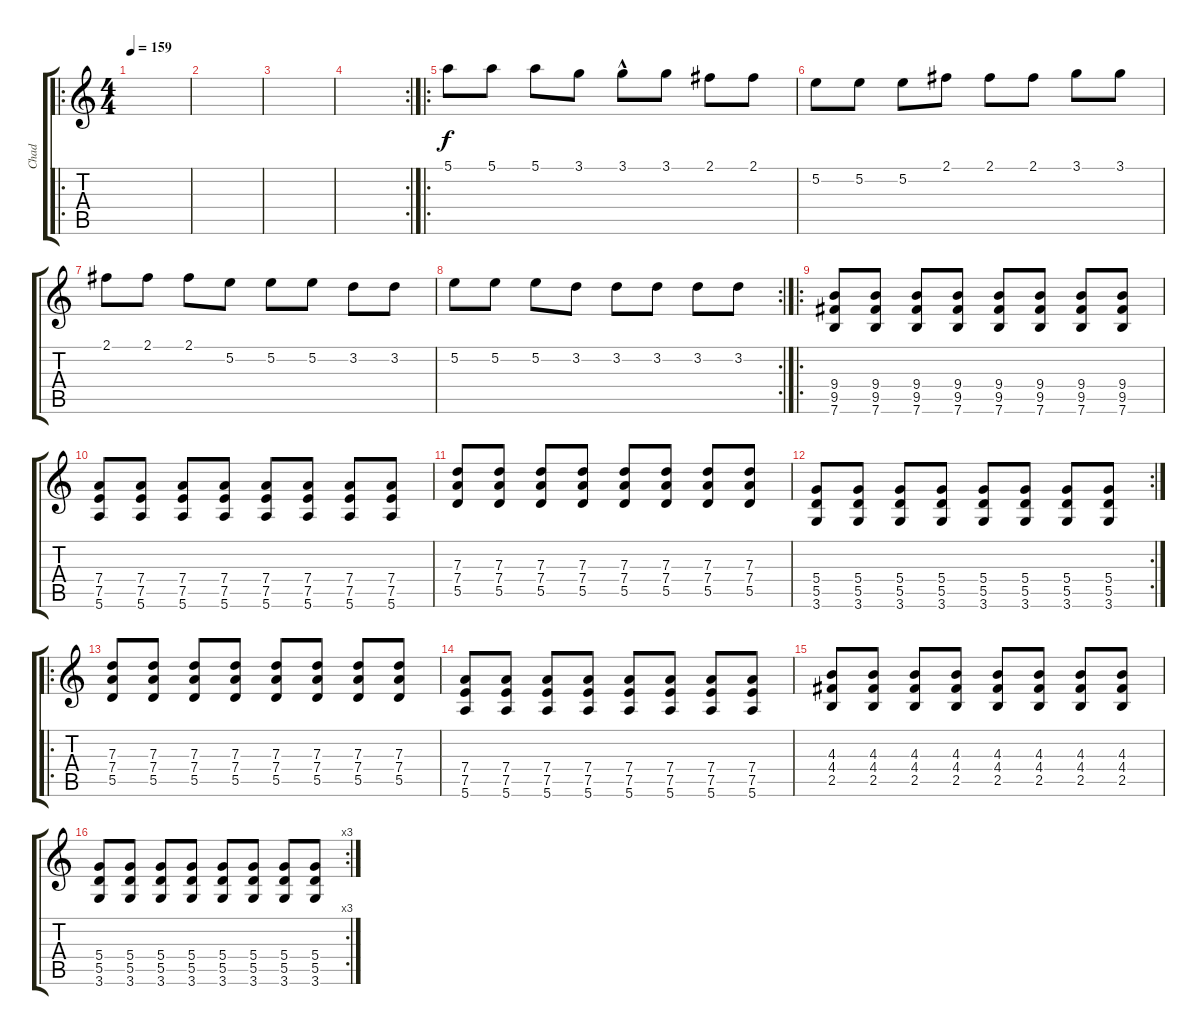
\track ("Chad" "Chad") {instrument distortionguitar}
\staff {score tabs}
\tuning (E4 B3 G3 D3 A2 E2) {hide}
\ro
\ts (4 4)
\tempo 159
\clef g2
\ks c
|
|
|
\rc 2
|
\ro
5.1.8 5.1.8 5.1.8 3.1.8 3.1{hac}.8 3.1.8 2.1.8 2.1.8 |
5.2.8 5.2.8 5.2.8 2.1.8 2.1.8 2.1.8 3.1.8 3.1.8 |
2.1.8 2.1.8 2.1.8 5.2.8 5.2.8 5.2.8 3.2.8 3.2.8 |
\rc 2
5.2.8 5.2.8 5.2.8 3.2.8 3.2.8 3.2.8 3.2.8 3.2.8 |
\ro
(9.4 9.5 7.6).8{instrument electricguitarmuted} (9.4 9.5 7.6).8 (9.4 9.5 7.6).8 (9.4 9.5 7.6).8 (9.4 9.5 7.6).8 (9.4 9.5 7.6).8 (9.4 9.5 7.6).8 (9.4 9.5 7.6).8 |
(7.4 7.5 5.6).8 (7.4 7.5 5.6).8 (7.4 7.5 5.6).8 (7.4 7.5 5.6).8 (7.4 7.5 5.6).8 (7.4 7.5 5.6).8 (7.4 7.5 5.6).8 (7.4 7.5 5.6).8 |
(7.3 7.4 5.5).8 (7.3 7.4 5.5).8 (7.3 7.4 5.5).8 (7.3 7.4 5.5).8 (7.3 7.4 5.5).8 (7.3 7.4 5.5).8 (7.3 7.4 5.5).8 (7.3 7.4 5.5).8 |
\rc 2
(5.4 5.5 3.6).8 (5.4 5.5 3.6).8 (5.4 5.5 3.6).8 (5.4 5.5 3.6).8 (5.4 5.5 3.6).8 (5.4 5.5 3.6).8 (5.4 5.5 3.6).8 (5.4 5.5 3.6).8 |
\ro
(7.3 7.4 5.5).8{volume 11 instrument overdrivenguitar} (7.3 7.4 5.5).8 (7.3 7.4 5.5).8 (7.3 7.4 5.5).8 (7.3 7.4 5.5).8 (7.3 7.4 5.5).8 (7.3 7.4 5.5).8 (7.3 7.4 5.5).8 |
(7.4 7.5 5.6).8 (7.4 7.5 5.6).8 (7.4 7.5 5.6).8 (7.4 7.5 5.6).8 (7.4 7.5 5.6).8 (7.4 7.5 5.6).8 (7.4 7.5 5.6).8 (7.4 7.5 5.6).8 |
(4.3 4.4 2.5).8 (4.3 4.4 2.5).8 (4.3 4.4 2.5).8 (4.3 4.4 2.5).8 (4.3 4.4 2.5).8 (4.3 4.4 2.5).8 (4.3 4.4 2.5).8 (4.3 4.4 2.5).8 |
\rc 3
(5.4 5.5 3.6).8 (5.4 5.5 3.6).8 (5.4 5.5 3.6).8 (5.4 5.5 3.6).8 (5.4 5.5 3.6).8 (5.4 5.5 3.6).8 (5.4 5.5 3.6).8 (5.4 5.5 3.6).8
